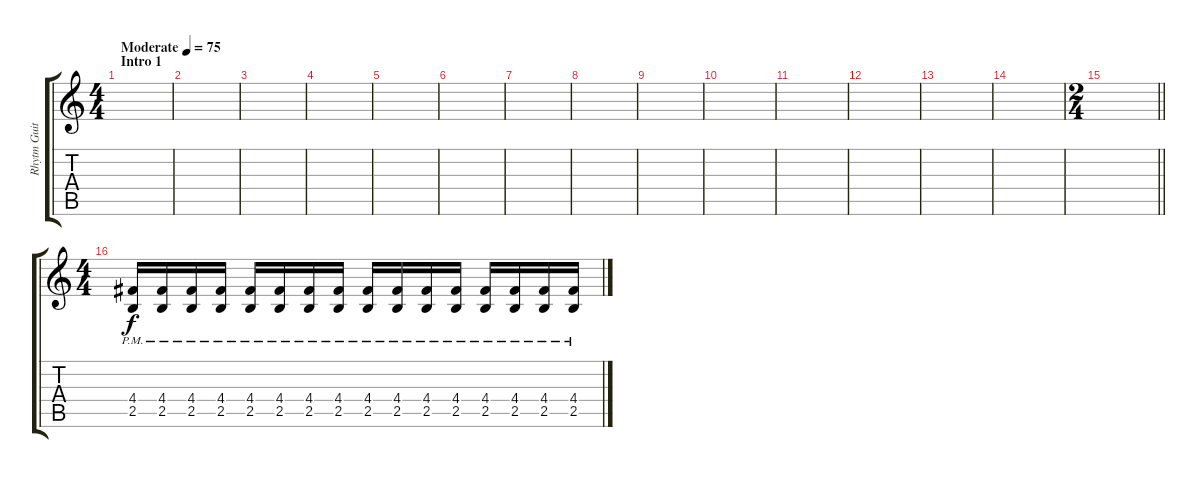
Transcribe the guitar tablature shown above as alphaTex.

\track ("Rhytm Guitar 2 " "Rhytm Guit") {instrument electricguitarmuted}
\staff {score tabs}
\tuning (E4 B3 G3 D3 A2 E2) {hide}
\ts (4 4)
\section ("" "Intro 1")
\tempo (75 "Moderate")
\clef g2
\ks c
|
|
|
|
|
|
|
|
|
|
|
|
|
|
\ts (2 4)
\barLineRight lightlight
|
\ts (4 4)
(4.4{pm} 2.5{pm}).16 (4.4{pm} 2.5{pm}).16 (4.4{pm} 2.5{pm}).16 (4.4{pm} 2.5{pm}).16 (4.4{pm} 2.5{pm}).16 (4.4{pm} 2.5{pm}).16 (4.4{pm} 2.5{pm}).16 (4.4{pm} 2.5{pm}).16 (4.4{pm} 2.5{pm}).16 (4.4{pm} 2.5{pm}).16 (4.4{pm} 2.5{pm}).16 (4.4{pm} 2.5{pm}).16 (4.4{pm} 2.5{pm}).16 (4.4{pm} 2.5{pm}).16 (4.4{pm} 2.5{pm}).16 (4.4{pm} 2.5{pm}).16
